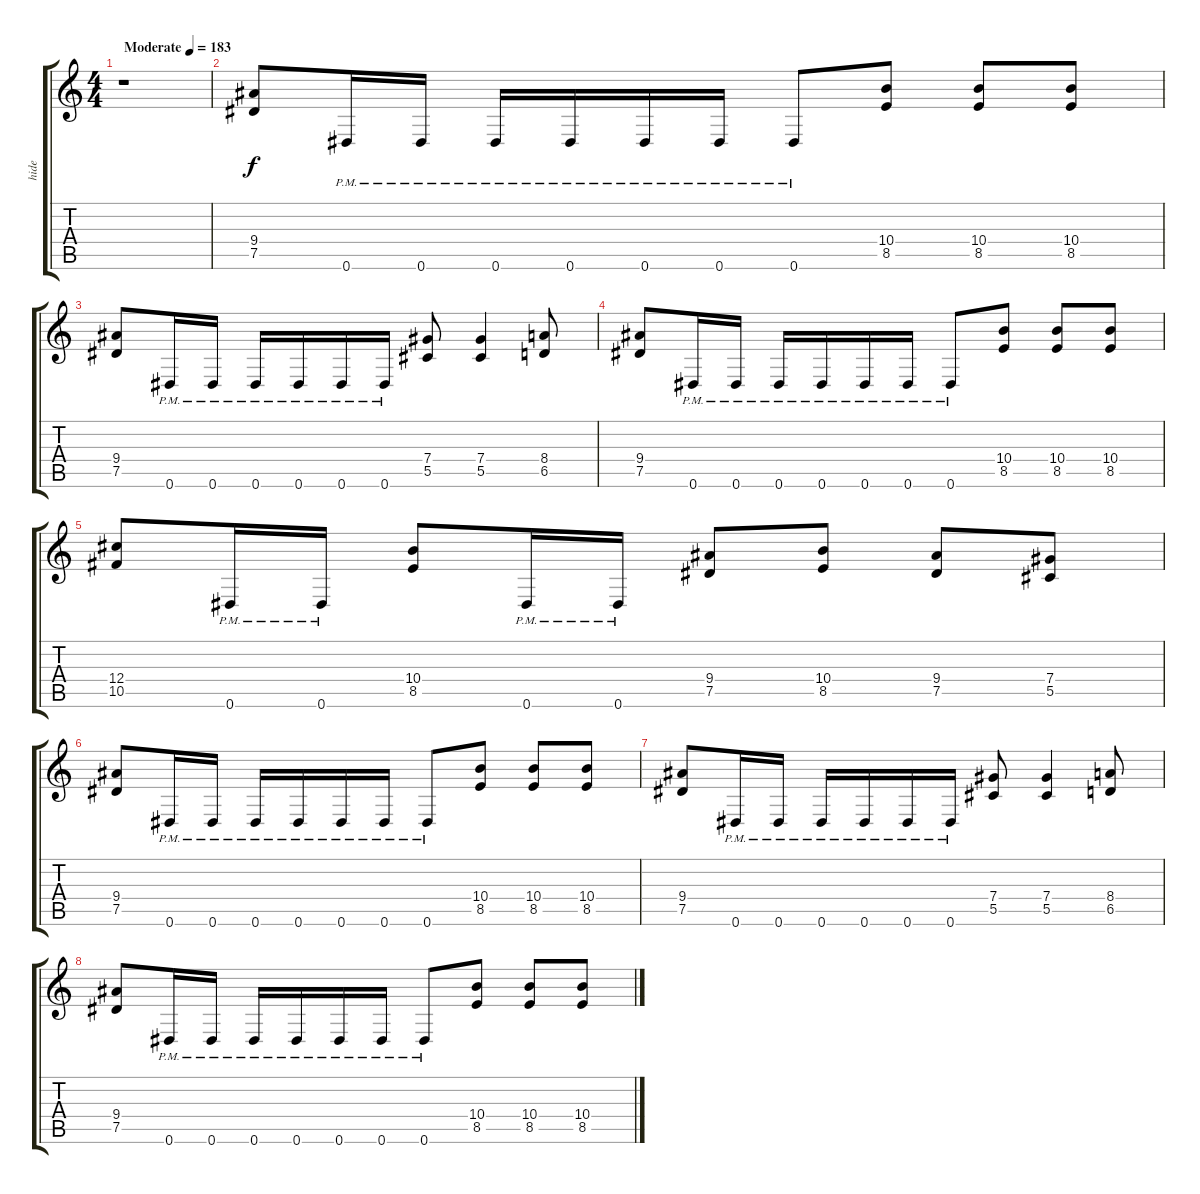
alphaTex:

\track ("hide" "hide") {instrument distortionguitar}
\staff {score tabs}
\tuning (Eb4 Bb3 Gb3 Db3 Ab2 Eb2) {hide}
\ts (4 4)
\tempo (183 "Moderate")
\clef g2
\ks c
r.1{dy f instrument distortionguitar} |
(9.4 7.5).8 0.6{pm}.16 0.6{pm}.16 0.6{pm}.16 0.6{pm}.16 0.6{pm}.16 0.6{pm}.16 0.6{pm}.8 (10.4 8.5).8 (10.4 8.5).8 (10.4 8.5).8 |
(9.4 7.5).8 0.6{pm}.16 0.6{pm}.16 0.6{pm}.16 0.6{pm}.16 0.6{pm}.16 0.6{pm}.16 (7.4 5.5).8 (7.4 5.5).4 (8.4 6.5).8 |
(9.4 7.5).8 0.6{pm}.16 0.6{pm}.16 0.6{pm}.16 0.6{pm}.16 0.6{pm}.16 0.6{pm}.16 0.6{pm}.8 (10.4 8.5).8 (10.4 8.5).8 (10.4 8.5).8 |
(12.4 10.5).8 0.6{pm}.16 0.6{pm}.16 (10.4 8.5).8 0.6{pm}.16 0.6{pm}.16 (9.4 7.5).8 (10.4 8.5).8 (9.4 7.5).8 (7.4 5.5).8 |
(9.4 7.5).8 0.6{pm}.16 0.6{pm}.16 0.6{pm}.16 0.6{pm}.16 0.6{pm}.16 0.6{pm}.16 0.6{pm}.8 (10.4 8.5).8 (10.4 8.5).8 (10.4 8.5).8 |
(9.4 7.5).8 0.6{pm}.16 0.6{pm}.16 0.6{pm}.16 0.6{pm}.16 0.6{pm}.16 0.6{pm}.16 (7.4 5.5).8 (7.4 5.5).4 (8.4 6.5).8 |
(9.4 7.5).8 0.6{pm}.16 0.6{pm}.16 0.6{pm}.16 0.6{pm}.16 0.6{pm}.16 0.6{pm}.16 0.6{pm}.8 (10.4 8.5).8 (10.4 8.5).8 (10.4 8.5).8
